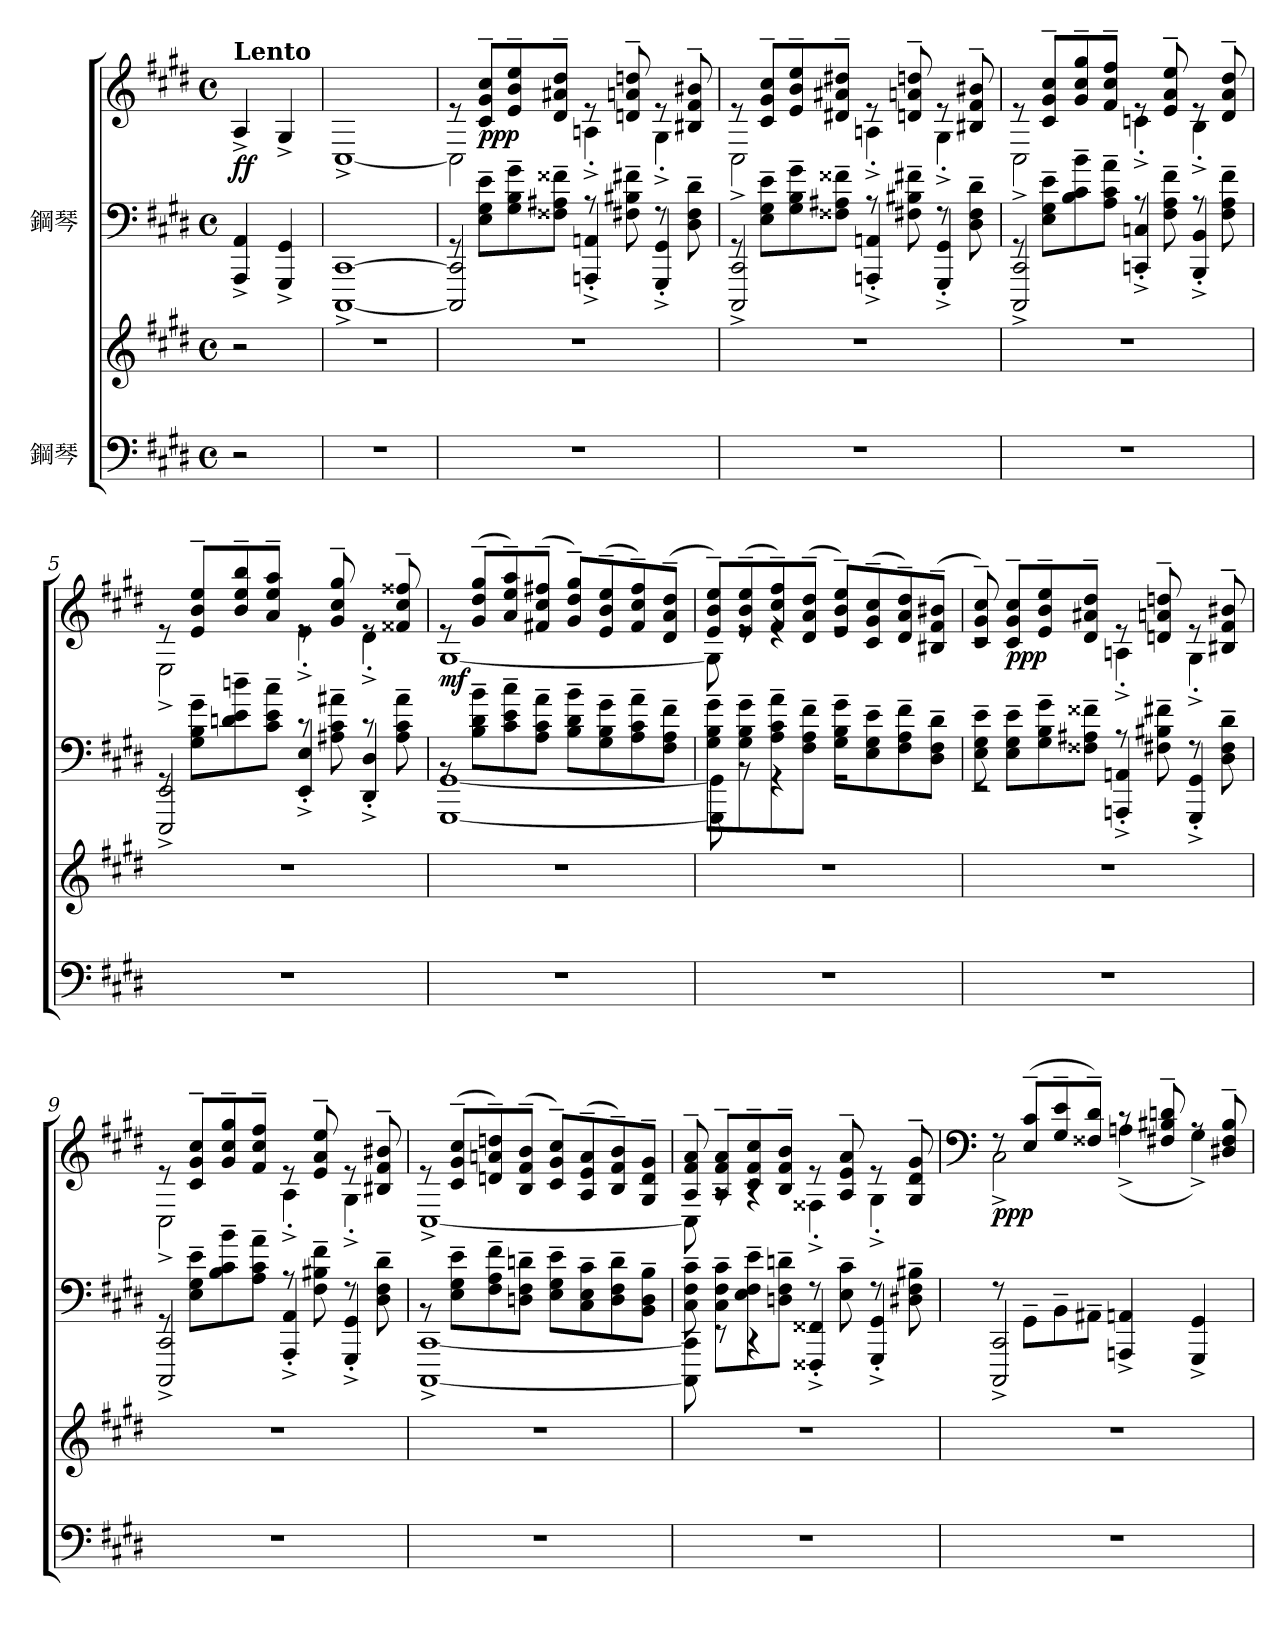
**kern	**kern	**kern	**kern	**dynam
*part2	*part2	*part1	*part1	*part1
*staff4	*staff3	*staff2	*staff1	*staff1/2
*I"鋼琴	*	*I"鋼琴	*	*
*clefF4	*clefG2	*clefF4	*clefG2	*
*k[f#c#g#d#]	*k[f#c#g#d#]	*k[f#c#g#d#]	*k[f#c#g#d#]	*
*M4/4	*M4/4	*M4/4	*M4/4	*
*met(c)	*met(c)	*met(c)	*met(c)	*
=	=	=	=	=
!	!	!	!LO:TX:a:B:t=Lento	!
!	!	!	!	!LO:DY:b
2r	2r	4AAA/^ 4AA/^	4A^/	ff
.	.	4GGG#/^ 4GG#/^	4G#^/	.
=1	=1	=1	=1	=1
1r	1r	[1CCC#^ [1CC#^	[1C#^	.
=2	=2	=2	=2	=2
*	*	*^	*^	*
1r	1r	8rGG	2CCC#/] 2CC#/]	8re	2C#\]	.
!	!	!	!	!	!	!LO:DY:b
.	.	8E\~ 8G#\~ 8e\~L	.	8c#/~ 8g#/~ 8cc#/~L	.	ppp
.	.	8G#\~ 8B\~ 8g#\~	.	8e/~ 8b/~ 8ee/~	.	.
.	.	8F##X\~ 8A#X\~ 8f##X\~J	.	8d#/~ 8a#X/~ 8dd#/~J	.	.
.	.	8r	4AAAn/'^ 4AAn/'^	8re	4An'^\	.
.	.	8F#X\~ 8B#X\~ 8f#X\~	.	8dn/~ 8an/~ 8ddn/~	.	.
.	.	8r	4GGG#/'^ 4GG#/'^	8re	4G#'^\	.
.	.	8D#\~ 8F#\~ 8d#\~	.	8B#X/~ 8f#/~ 8b#X/~	.	.
=3	=3	=3	=3	=3	=3	=3
1r	1r	8rGG	2CCC#/^ 2CC#/^	8re	2C#^\	.
.	.	8E\~ 8G#\~ 8e\~L	.	8c#/~ 8g#/~ 8cc#/~L	.	.
.	.	8G#\~ 8B\~ 8g#\~	.	8e/~ 8b/~ 8ee/~	.	.
.	.	8F##X\~ 8A#X\~ 8f##X\~J	.	8d#X/~ 8a#X/~ 8dd#X/~J	.	.
.	.	8r	4AAAn/'^ 4AAn/'^	8re	4An'^\	.
.	.	8F#X\~ 8B#X\~ 8f#X\~	.	8dn/~ 8an/~ 8ddn/~	.	.
.	.	8r	4GGG#/'^ 4GG#/'^	8re	4G#'^\	.
.	.	8D#\~ 8F#\~ 8d#\~	.	8B#X/~ 8f#/~ 8b#X/~	.	.
!!LO:LB:g=z	!!
=4	=4	=4	=4	=4	=4	=4
1r	1r	8rGG	2CCC#/^ 2CC#/^	8re	2C#^\	.
.	.	8E\~ 8G#\~ 8e\~L	.	8c#/~ 8g#/~ 8cc#/~L	.	.
.	.	8B\~ 8c#\~ 8b\~	.	8g#/~ 8cc#/~ 8gg#/~	.	.
.	.	8A\~ 8c#\~ 8a\~J	.	8f#/~ 8cc#/~ 8ff#/~J	.	.
.	.	8r	4CCn/'^ 4Cn/'^	8re	4cn'^\	.
.	.	8F#\~ 8A\~ 8f#\~	.	8e/~ 8a/~ 8ee/~	.	.
.	.	8r	4BBB/'^ 4BB/'^	8re	4B'^\	.
.	.	8F#\~ 8A\~ 8f#\~	.	8d#/~ 8a/~ 8dd#/~	.	.
=5	=5	=5	=5	=5	=5	=5
1r	1r	8rGG	2EEE/^ 2EE/^	8re	2E^\	.
.	.	8G#\~ 8B\~ 8g#\~L	.	8e/~ 8b/~ 8ee/~L	.	.
.	.	8dn\~ 8e\~ 8ddn\~	.	8b/~ 8ee/~ 8bb/~	.	.
.	.	8c#\~ 8e\~ 8cc#\~J	.	8a/~ 8ee/~ 8aa/~J	.	.
.	.	8r	4EE/'^ 4E/'^	8re	4e'^\	.
.	.	8A#X\~ 8c#\~ 8a#X\~	.	8g#/~ 8cc#/~ 8gg#/~	.	.
.	.	8r	4DD#/'^ 4D#/'^	8re	4d#'^\	.
.	.	8A#\~ 8c#\~ 8a#\~	.	8f##X/~ 8cc#/~ 8ff##X/~	.	.
=6	=6	=6	=6	=6	=6	=6
*	*	*	*	*MM40	*	*
!	!	!	!	!	!	!LO:DY:b
1r	1r	8rBB	[1GGG# [1GG#	8re	[1G#	mf
*	*	*	*	*MM52	*	*
.	.	8B\~ 8d#\~ 8b\~L	.	(>8g#/~ 8dd#/~ 8gg#/~L	.	.
.	.	8c#\~ 8e\~ 8cc#\~	.	8a/~ 8ee/~ 8aa/~)	.	.
.	.	8A\~ 8c#\~ 8a\~J	.	(>8f#X/~ 8cc#/~ 8ff#X/~J	.	.
.	.	8B\~ 8d#\~ 8b\~L	.	8g#/~ 8dd#/~ 8gg#/~L)	.	.
.	.	8G#\~ 8B\~ 8g#\~	.	(>8e/~ 8b/~ 8ee/~	.	.
.	.	8A\~ 8c#\~ 8a\~	.	8f#/~ 8cc#/~ 8ff#/~)	.	.
.	.	8F#\~ 8A\~ 8f#\~J	.	(>8d#/~ 8a/~ 8dd#/~J	.	.
!!LO:LB:g=z	!!
=7	=7	=7	=7	=7	=7	=7
1r	1r	8G#\~ 8B\~ 8g#\~L	8GGG#\] 8GG#\]	8e/~ 8b/~ 8ee/~L)	8G#\]	.
.	.	8G#\~ 8B\~ 8g#\~	8rBB	(>8e/~ 8b/~ 8ee/~	8re	.
.	.	8A\~ 8c#\~ 8a\~	4rGG	8f#/~ 8cc#/~ 8ff#/~)	4re	.
.	.	8F#\~ 8A\~ 8f#\~J	.	(>8d#/~ 8a/~ 8dd#/~J	.	.
.	.	8G#\~ 8B\~ 8g#\~L	2rGG	8e/~ 8b/~ 8ee/~L)	2re	.
.	.	8E\~ 8G#\~ 8e\~	.	(>8c#/~ 8g#/~ 8cc#/~	.	.
.	.	8F#\~ 8A\~ 8f#\~	.	8d#/~ 8a/~ 8dd#/~)	.	.
.	.	8D#\~ 8F#\~ 8d#\~J	.	(>8B#X/~ 8f#/~ 8b#X/~J	.	.
=8	=8	=8	=8	=8	=8	=8
1r	1r	8E\~ 8G#\~ 8e\~	2rEE	8c#/~ 8g#/~ 8cc#/~)	2rc	.
!	!	!	!	!	!	!LO:DY:b
.	.	8E\~ 8G#\~ 8e\~L	.	8c#/~ 8g#/~ 8cc#/~L	.	ppp
.	.	8G#\~ 8B\~ 8g#\~	.	8e/~ 8b/~ 8ee/~	.	.
.	.	8F##X\~ 8A#X\~ 8f##X\~J	.	8d#/~ 8a#X/~ 8dd#/~J	.	.
.	.	8r	4AAAn/'^ 4AAn/'^	8re	4An'^\	.
.	.	8F#X\~ 8B#X\~ 8f#X\~	.	8dn/~ 8an/~ 8ddn/~	.	.
.	.	8r	4GGG#/'^ 4GG#/'^	8re	4G#'^\	.
.	.	8D#\~ 8F#\~ 8d#\~	.	8B#X/~ 8f#/~ 8b#X/~	.	.
=9	=9	=9	=9	=9	=9	=9
1r	1r	8rGG	2CCC#/^ 2CC#/^	8re	2C#^\	.
.	.	8E\~ 8G#\~ 8e\~L	.	8c#/~ 8g#/~ 8cc#/~L	.	.
.	.	8B\~ 8c#\~ 8b\~	.	8g#/~ 8cc#/~ 8gg#/~	.	.
.	.	8A\~ 8c#\~ 8a\~J	.	8f#/~ 8cc#/~ 8ff#/~J	.	.
.	.	8r	4AAA/'^ 4AA/'^	8re	4A'^\	.
.	.	8F#\~ 8B#X\~ 8f#\~	.	8e/~ 8a/~ 8ee/~	.	.
.	.	8r	4GGG#/'^ 4GG#/'^	8re	4G#'^\	.
.	.	8D#\~ 8F#\~ 8d#\~	.	8B#X/~ 8f#/~ 8b#X/~	.	.
!!LO:LB:g=z	!!
=10	=10	=10	=10	=10	=10	=10
*	*	*	*	*MM40	*	*
1r	1r	8rBB	[1CCC#^ [1CC#^	8re	[1C#^	.
*	*	*	*	*MM52	*	*
.	.	8E\~ 8G#\~ 8e\~L	.	(>8c#/~ 8g#/~ 8cc#/~L	.	.
.	.	8F#\~ 8A\~ 8f#\~	.	8dn/~ 8an/~ 8ddn/~)	.	.
.	.	8Dn\~ 8F#\~ 8dn\~J	.	(>8B/~ 8f#/~ 8b/~J	.	.
.	.	8E\~ 8G#\~ 8e\~L	.	8c#/~ 8g#/~ 8cc#/~L)	.	.
.	.	8C#\~ 8E\~ 8c#\~	.	(>8A/~ 8e/~ 8a/~	.	.
.	.	8D\~ 8F#\~ 8d\~	.	8B/~ 8f#/~ 8b/~)	.	.
.	.	8BB\~ 8D\~ 8B\~J	.	8G#/~ 8d/~ 8g#/~J	.	.
=11	=11	=11	=11	=11	=11	=11
1r	1r	8C#\~ 8F#\~ 8c#\~	8CCC#\] 8CC#\]	8A/~ 8f#/~ 8a/~	8C#\]	.
.	.	8C#\~ 8F#\~ 8c#\~L	8rEE	8A/~ 8f#/~ 8a/~L	8rA	.
.	.	8E\~ 8F#\~ 8e\~	4rCC	8c#/~ 8f#/~ 8cc#/~	4rA	.
.	.	8Dn\~ 8F#\~ 8dn\~J	.	8B/~ 8f#/~ 8b/~J	.	.
.	.	8r	4FFF##X/'^ 4FF##X/'^	8re	4F##X'^\	.
.	.	8E\~ 8c#\~	.	8A/~ 8e/~ 8a/~	.	.
.	.	8r	4GGG#/'^ 4GG#/'^	8re	4G#'^\	.
.	.	8D#X\~ 8F#\~ 8B#X\~	.	8G#/~ 8d#/~ 8g#/~	.	.
=12	=12	=12	=12	=12	=12	=12
*	*	*	*	*clefF4	*	*
*	*	*	*	*MM40	*	*
!	!	!	!	!	!	!LO:DY:b
1r	1r	8r	2CCC#/^ 2CC#/^	8rF	2C#^\	ppp
*	*	*	*	*MM52	*	*
.	.	8GG#~\L	.	(>8E/~ 8c#/~L	.	.
.	.	8BB~\	.	8G#/~ 8e/~	.	.
.	.	8AA#X~\J	.	8F##X/~ 8d#/~J)	.	.
.	.	4AAAn/^ 4AAn/^	2ryy	8rc	(<4An^\	.
.	.	.	.	8F#X/~ 8B#X/~ 8dn/~	.	.
.	.	4GGG#/^ 4GG#/^	.	8rA	4G#^\)	.
.	.	.	.	8D#X/~ 8F#/~ 8B#/~	.	.
*	*	*v	*v	*	*	*
*	*	*	*v	*v	*
=	=	=	=	=
*-	*-	*-	*-	*-
